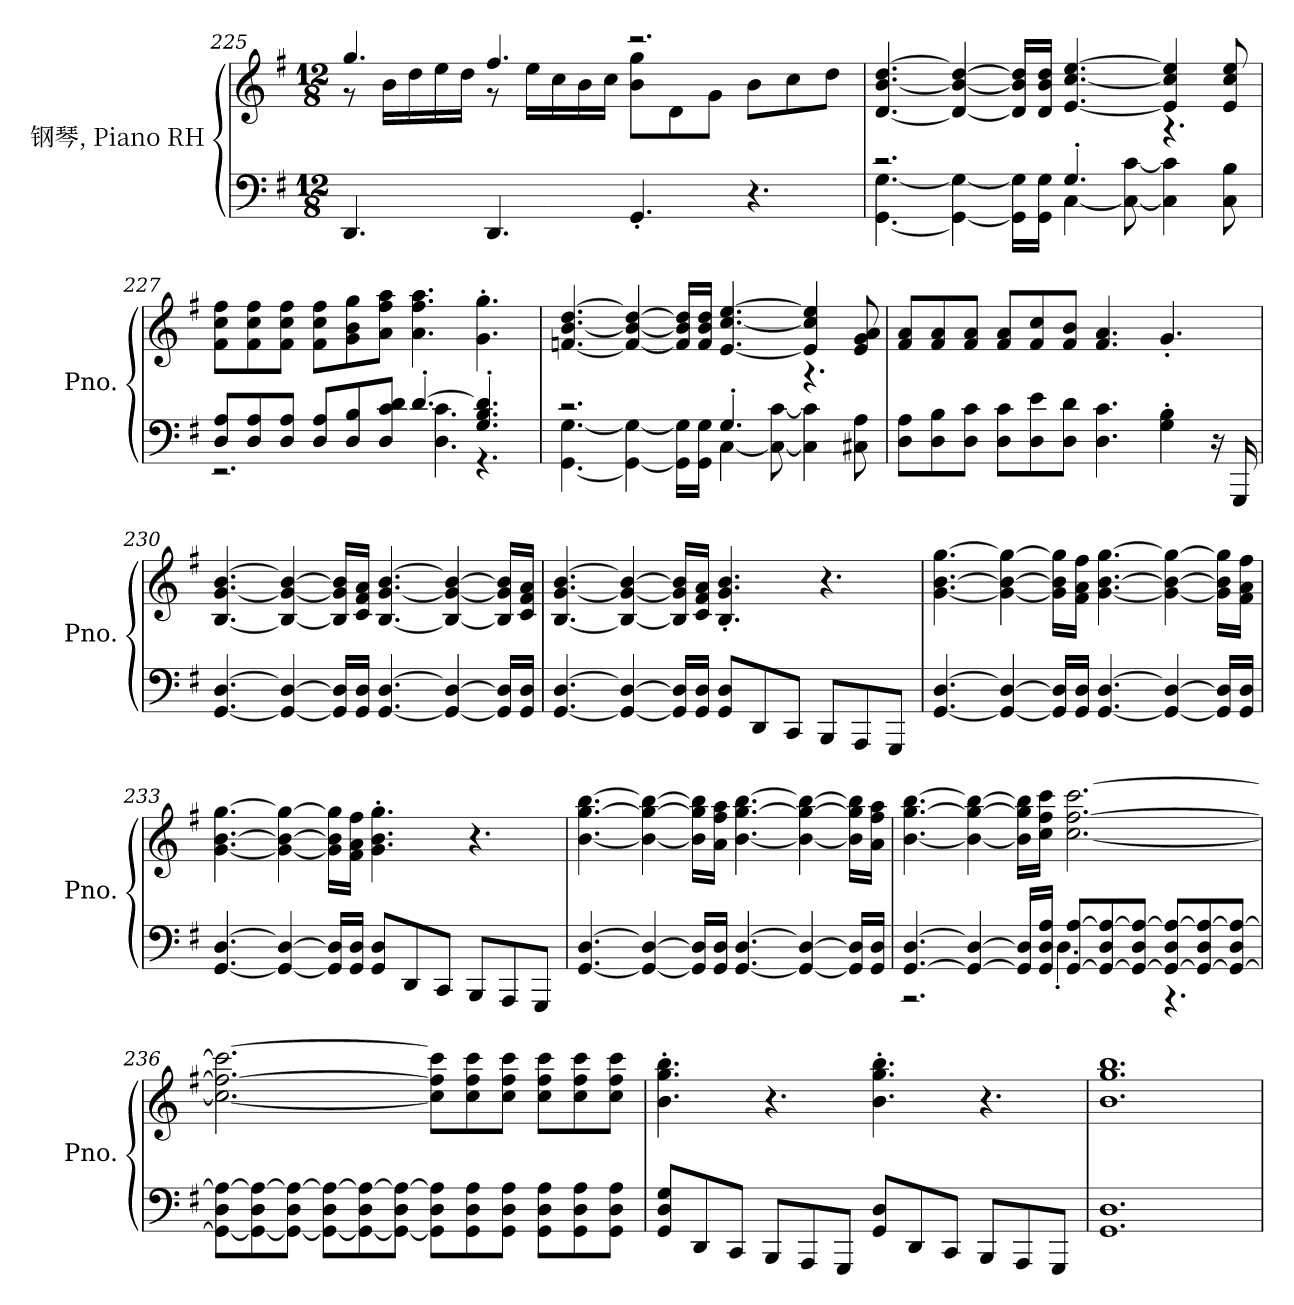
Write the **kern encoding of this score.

**kern	**kern
*part1	*part1
*staff2	*staff1
*I"钢琴, Piano RH	*
*I'Pno.	*
*clefF4	*clefG2
*k[f#]	*k[f#]
*M12/8	*M12/8
=225	=225
*	*^
4.DD/	4.gg/	8r
.	.	16b\LL
.	.	16dd\
.	.	16ee\
.	.	16dd\JJ
4.DD/	4.ff#/	8r
.	.	16ee\LL
*	*MM78	*
.	.	16cc\
.	.	16b\
.	.	16cc\JJ
4.GG'/	2.r	8b\ 8gg\L
*	*MM68	*
.	.	8d\
*	*MM88	*
.	.	8g\J
4.r	.	8b\L
.	.	8cc\
.	.	8dd\J
*	*v	*v
!!LO:LB:g=z
=226	=226
*^	*
2.r	[4.GG\ [4.G\	[4.d/ [4.b/ [4.dd/
.	4GG\_ 4G\_	4d/_ 4b/_ 4dd/_
.	16GG\] 16G\]LL	16d/] 16b/] 16dd/]LL
.	16GG\ 16G\JJ	16d/ 16b/ 16dd/JJ
4.G'/	[4C\	[4.e/ [4.cc/ [4.ee/
.	8C\_ [8c\	.
4.r	4C\] 4c\]	4e/] 4cc/] 4ee/]
.	8C\ 8B\	8e/ 8cc/ 8ee/
=227	=227	=227
8D/ 8A/L	2.r	8f#\ 8cc\ 8ff#\L
8D/ 8A/	.	8f#\ 8cc\ 8ff#\
8D/ 8A/J	.	8f#\ 8cc\ 8ff#\J
8D/ 8A/L	.	8f#\ 8cc\ 8ff#\L
8D/ 8B/	.	8g\ 8b\ 8gg\
8D/ 8c/ 8d/J	.	8a\ 8ff#\ 8aa\J
[4.d'/	4.D\ 4.c\	4.a\ 4.ff#\ 4.aa\
4.G/' 4.B/' 4.d/]'	4.r	4.g\' 4.gg\'
=228	=228	=228
*	*	*MM90
2.r	[4.GG\ [4.G\	[4.fn/ [4.b/ [4.dd/
.	4GG\_ 4G\_	4f/_ 4b/_ 4dd/_
.	16GG\] 16G\]LL	16f/] 16b/] 16dd/]LL
*	*	*MM71
.	16GG\ 16G\JJ	16f/ 16b/ 16dd/JJ
*	*	*MM90
4.G'/	[4C\	[4.e/ [4.cc/ [4.ee/
.	8C\_ [8c\	.
4.r	4C\] 4c\]	4e/] 4cc/] 4ee/]
.	8C#X\ 8A\	8e/ 8g/ 8a/
*v	*v	*
!!LO:PB:g=z
=229	=229
8D\ 8A\L	8f#/ 8a/L
8D\ 8B\	8f#/ 8a/
8D\ 8c\J	8f#/ 8a/J
8D\ 8c\L	8f#/ 8a/L
8D\ 8e\	8f#/ 8cc/
8D\ 8d\J	8f#/ 8b/J
4.D\ 4.c\	4.f#/ 4.a/
*	*MM50
4G\' 4B\'	4.g'/
16r	.
16GGG/	.
=230	=230
[4.GG/ [4.D/	[4.B/ [4.g/ [4.b/
4GG/_ 4D/_	4B/_ 4g/_ 4b/_
16GG/] 16D/]LL	16B/] 16g/] 16b/]LL
16GG/ 16D/JJ	16c/ 16f#/ 16a/JJ
[4.GG/ [4.D/	[4.B/ [4.g/ [4.b/
4GG/_ 4D/_	4B/_ 4g/_ 4b/_
16GG/] 16D/]LL	16B/] 16g/] 16b/]LL
16GG/ 16D/JJ	16c/ 16f#/ 16a/JJ
=231	=231
[4.GG/ [4.D/	[4.B/ [4.g/ [4.b/
4GG/_ 4D/_	4B/_ 4g/_ 4b/_
16GG/] 16D/]LL	16B/] 16g/] 16b/]LL
16GG/ 16D/JJ	16c/ 16f#/ 16a/JJ
8GG/ 8D/L	4.B/' 4.g/' 4.b/'
8DD/	.
8CC/J	.
8BBB/L	4.r
8AAA/	.
8GGG/J	.
!!LO:LB:g=z
=232	=232
*	*MM74
[4.GG/ [4.D/	[4.g\ [4.b\ [4.gg\
4GG/_ 4D/_	4g\_ 4b\_ 4gg\_
16GG/] 16D/]LL	16g\] 16b\] 16gg\]LL
16GG/ 16D/JJ	16f#\ 16a\ 16ff#\JJ
[4.GG/ [4.D/	[4.g\ [4.b\ [4.gg\
4GG/_ 4D/_	4g\_ 4b\_ 4gg\_
16GG/] 16D/]LL	16g\] 16b\] 16gg\]LL
16GG/ 16D/JJ	16f#\ 16a\ 16ff#\JJ
=233	=233
[4.GG/ [4.D/	[4.g\ [4.b\ [4.gg\
4GG/_ 4D/_	4g\_ 4b\_ 4gg\_
16GG/] 16D/]LL	16g\] 16b\] 16gg\]LL
16GG/ 16D/JJ	16f#\ 16a\ 16ff#\JJ
8GG/ 8D/L	4.g\' 4.b\' 4.gg\'
8DD/	.
8CC/J	.
*	*MM65
8BBB/L	4.r
8AAA/	.
8GGG/J	.
=234	=234
*	*MM68
[4.GG/ [4.D/	[4.b\ [4.gg\ [4.bb\
4GG/_ 4D/_	4b\_ 4gg\_ 4bb\_
16GG/] 16D/]LL	16b\] 16gg\] 16bb\]LL
16GG/ 16D/JJ	16a\ 16ff#\ 16aa\JJ
[4.GG/ [4.D/	[4.b\ [4.gg\ [4.bb\
4GG/_ 4D/_	4b\_ 4gg\_ 4bb\_
16GG/] 16D/]LL	16b\] 16gg\] 16bb\]LL
16GG/ 16D/JJ	16a\ 16ff#\ 16aa\JJ
!!LO:LB:g=z
=235	=235
*^	*
[4.GG/ [4.D/	2.r	[4.b\ [4.gg\ [4.bb\
4GG/_ 4D/_	.	4b\_ 4gg\_ 4bb\_
16GG/] 16D/]LL	.	16b\] 16gg\] 16bb\]LL
*	*	*MM34
16GG/ 16D/ 16A/JJ	.	16cc\ 16ff#\ 16ccc\JJ
[8GG/ [8A/L	4.D'\	[2.cc\ [2.ff#\ [2.ccc\
8GG/_ 8D/ 8A/_	.	.
8GG/_ 8D/ 8A/_J	.	.
8GG/_ 8D/ 8A/_L	4.r	.
8GG/_ 8D/ 8A/_	.	.
8GG/_ 8D/ 8A/_J	.	.
*v	*v	*
=236	=236
8GG\_ 8D\ 8A\_L	2.cc\_ 2.ff#\_ 2.ccc\_
8GG\_ 8D\ 8A\_	.
8GG\_ 8D\ 8A\_J	.
8GG\_ 8D\ 8A\_L	.
8GG\_ 8D\ 8A\_	.
8GG\_ 8D\ 8A\_J	.
8GG\] 8D\ 8A\]L	8cc\] 8ff#\] 8ccc\]L
8GG\ 8D\ 8A\	8cc\ 8ff#\ 8ccc\
*	*MM65
8GG\ 8D\ 8A\J	8cc\ 8ff#\ 8ccc\J
8GG\ 8D\ 8A\L	8cc\ 8ff#\ 8ccc\L
8GG\ 8D\ 8A\	8cc\ 8ff#\ 8ccc\
*	*MM47
8GG\ 8D\ 8A\J	8cc\ 8ff#\ 8ccc\J
!!LO:LB:g=z
=237	=237
8GG/ 8D/ 8G/L	4.b\' 4.gg\' 4.bb\'
8DD/	.
8CC/J	.
*	*MM49
8BBB/L	4.r
8AAA/	.
8GGG/J	.
*	*MM46
8GG/ 8D/L	4.b\' 4.gg\' 4.bb\'
8DD/	.
8CC/J	.
8BBB/L	4.r
8AAA/	.
8GGG/J	.
=238	=238
*	*MM39
1.GG 1.D	1.b 1.gg 1.bb
=	=
*-	*-
